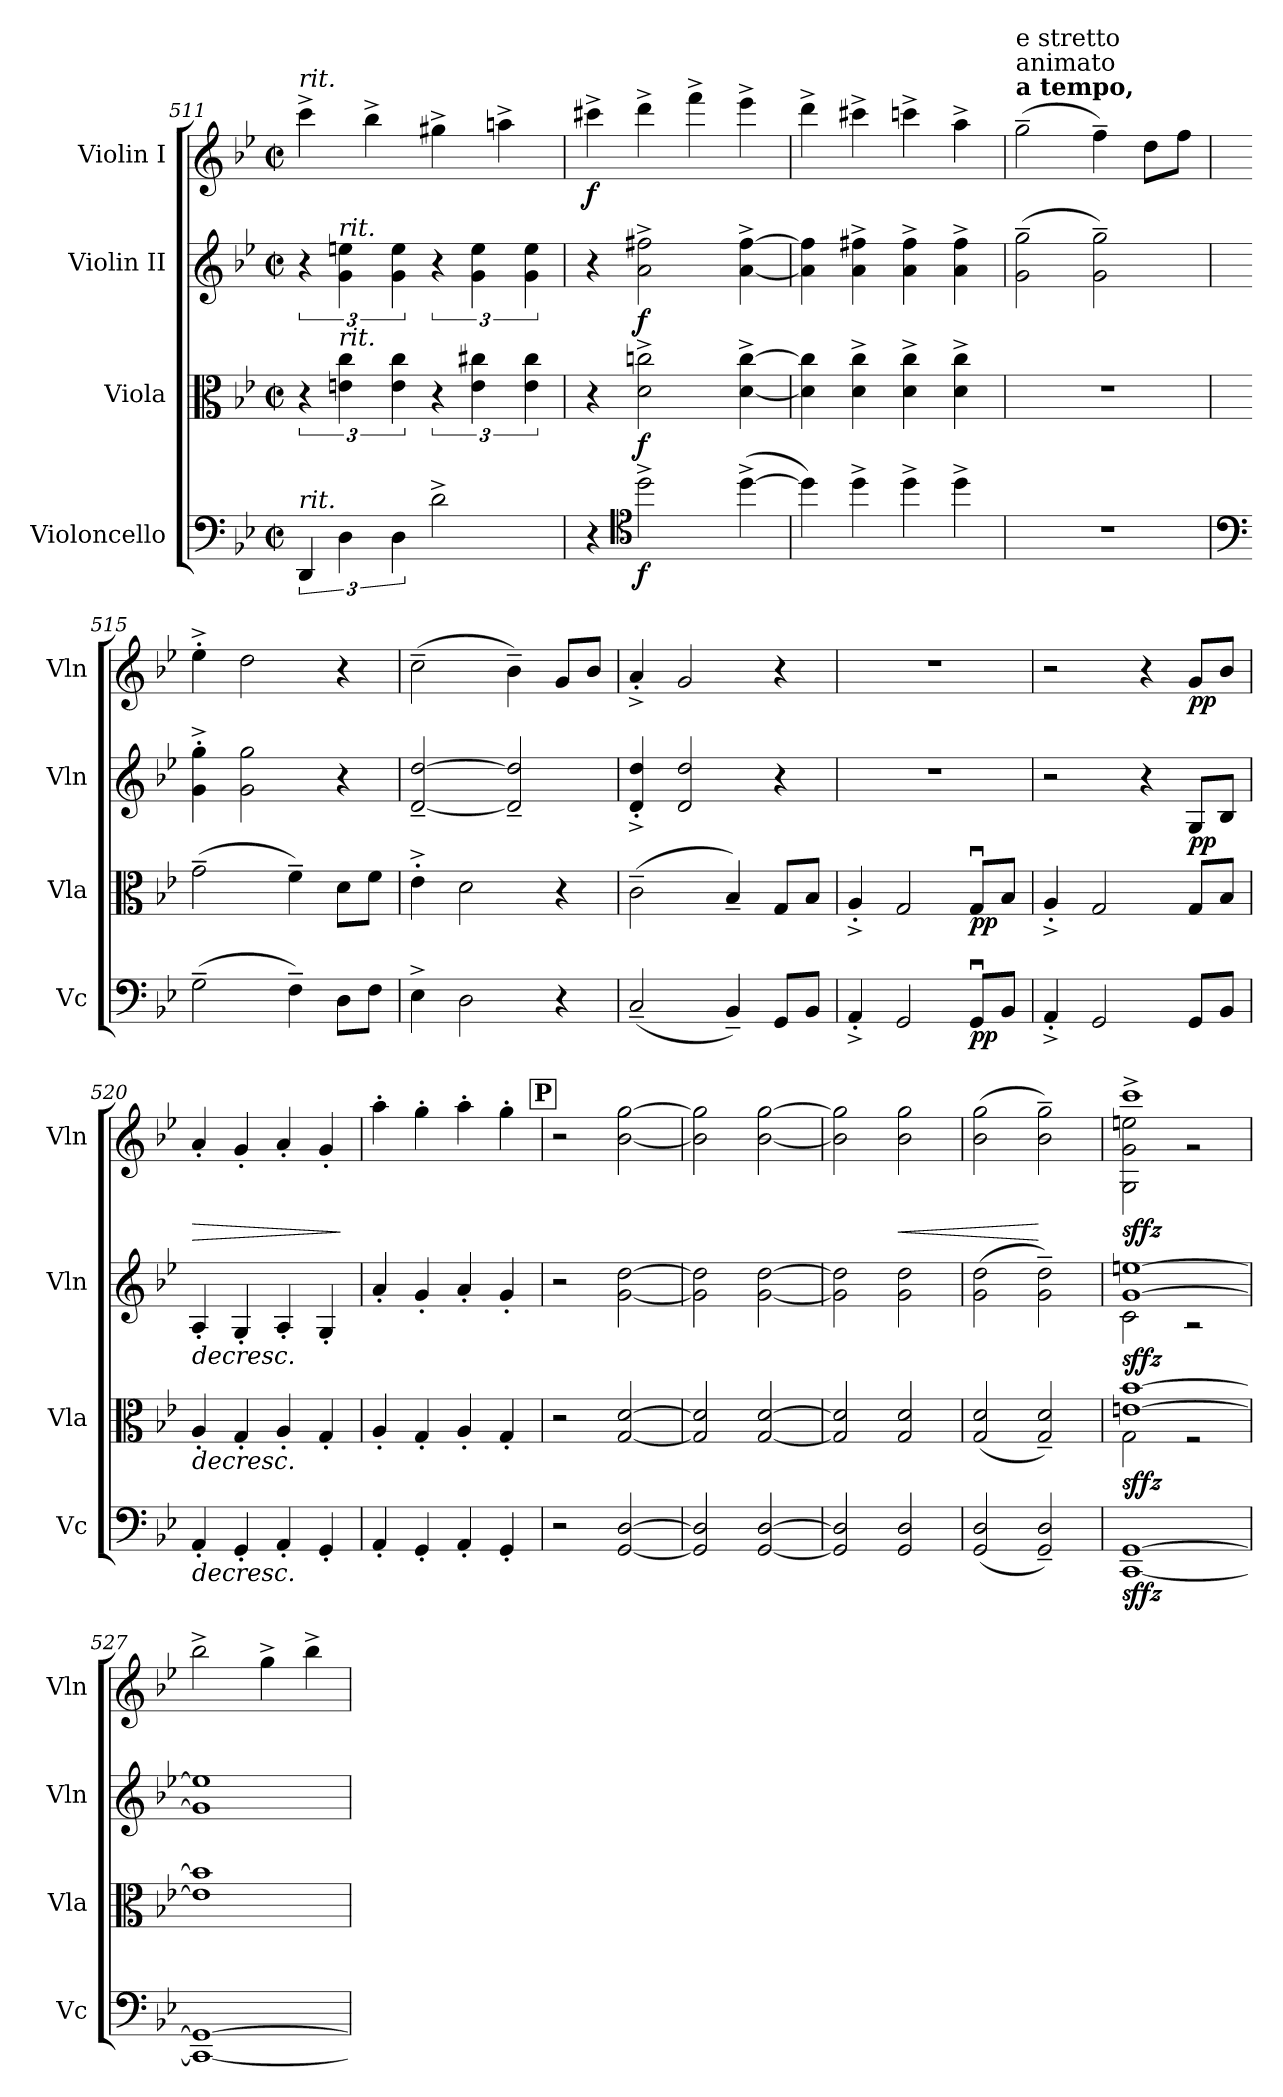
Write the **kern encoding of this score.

**kern	**dynam	**kern	**dynam	**kern	**dynam	**kern	**dynam
*part4	*part4	*part3	*part3	*part2	*part2	*part1	*part1
*staff4	*staff4	*staff3	*staff3	*staff2	*staff2	*staff1	*staff1
*I"Violoncello	*	*I"Viola	*	*I"Violin II	*	*I"Violin I	*
*I'Vc	*	*I'Vla	*	*I'Vln	*	*I'Vln	*
*clefF4	*	*clefC3	*	*clefG2	*	*clefG2	*
*k[b-e-]	*	*k[b-e-]	*	*k[b-e-]	*	*k[b-e-]	*
*M2/2	*	*M2/2	*	*M2/2	*	*M2/2	*
*met(c|)	*	*met(c|)	*	*met(c|)	*	*met(c|)	*
=511	=511	=511	=511	=511	=511	=511	=511
!	!	!	!	!	!	!LO:TX:a:i:t=rit.	!
!LO:TX:a:i:t=rit.	!	!	!	!	!	!	!
6DD/	.	6r	.	6r	.	4ccc^\	.
!	!	!	!	!LO:TX:a:i:t=rit.	!	!	!
!	!	!LO:TX:a:i:t=rit.	!	!	!	!	!
6D\	.	6en\ 6cc\	.	6g\ 6een\	.	.	.
.	.	.	.	.	.	4bb-^\	.
6D\	.	6e\ 6cc\	.	6g\ 6ee\	.	.	.
2d^\	.	6r	.	6r	.	4gg#X^\	.
.	.	6e\ 6cc#X\	.	6g\ 6ee\	.	.	.
.	.	.	.	.	.	4aan^\	.
.	.	6e\ 6cc#\	.	6g\ 6ee\	.	.	.
=512	=512	=512	=512	=512	=512	=512	=512
!	!	!	!	!	!	!	!LO:DY:b
4r	.	4r	.	4r	.	4ccc#X^\	f
*clefC4	*	*	*	*	*	*	*
!	!LO:DY:b	!	!LO:DY:b	!	!LO:DY:b	!	!
2dd^\	f	2d\^ 2ccn\^	f	2a\^ 2ff#X\^	f	4ddd^\	.
.	.	.	.	.	.	4fff^\	.
(<[4dd^\	.	[4d\^ [4cc\^	.	[4a\^ [4ff#\^	.	4eee-^\	.
=513	=513	=513	=513	=513	=513	=513	=513
4dd\])	.	4d\] 4cc\]	.	4a\] 4ff#\]	.	4ddd^\	.
4dd^\	.	4d\^ 4cc\^	.	4a\^ 4ff#X\^	.	4ccc#X^\	.
4dd^\	.	4d\^ 4cc\^	.	4a\^ 4ff#\^	.	4cccn^\	.
4dd^\	.	4d\^ 4cc\^	.	4a\^ 4ff#\^	.	4aa^\	.
=514	=514	=514	=514	=514	=514	=514	=514
!!LO:REH:place=s1:a:B:fs=14:t=O
!	!	!	!	!	!	!LO:TX:a:B:t=a tempo,	!
!	!	!	!	!	!	!LO:TX:a:t=animato	!
!	!	!	!	!	!	!LO:TX:a:t=e stretto	!
1r	.	1r	.	(>2g\~ 2gg\~	.	(>2gg~\	.
.	.	.	.	2g\~ 2gg\~)	.	4ff~\)	.
.	.	.	.	.	.	8dd\L	.
.	.	.	.	.	.	8ff\J	.
!!LO:LB:g=z
=515	=515	=515	=515	=515	=515	=515	=515
*clefF4	*	*	*	*	*	*	*
(>2G~\	.	(>2g~\	.	4g\'^ 4gg\'^	.	4ee-'^\	.
.	.	.	.	2g\ 2gg\	.	2dd\	.
4F~\)	.	4f~\)	.	.	.	.	.
8D\L	.	8d\L	.	4r	.	4r	.
8F\J	.	8f\J	.	.	.	.	.
=516	=516	=516	=516	=516	=516	=516	=516
4E-^\	.	4e-'^\	.	[2d/~ [2dd/~	.	(>2cc~\	.
2D\	.	2d\	.	.	.	.	.
.	.	.	.	2d/]~ 2dd/]~	.	4b-~\)	.
4r	.	4r	.	.	.	8g/L	.
.	.	.	.	.	.	8b-/J	.
=517	=517	=517	=517	=517	=517	=517	=517
(<2C~/	.	(>2c~\	.	4d/'^ 4dd/'^	.	4a'^/	.
.	.	.	.	2d/ 2dd/	.	2g/	.
4BB-~/)	.	4B-~/)	.	.	.	.	.
8GG/L	.	8G/L	.	4r	.	4r	.
8BB-/J	.	8B-/J	.	.	.	.	.
=518	=518	=518	=518	=518	=518	=518	=518
4AA'^/	.	4A'^/	.	1r	.	1r	.
2GG/	.	2G/	.	.	.	.	.
!	!LO:DY:b	!	!LO:DY:b	!	!	!	!
8GGu/L	pp	8Gu/L	pp	.	.	.	.
8BB-/J	.	8B-/J	.	.	.	.	.
=519	=519	=519	=519	=519	=519	=519	=519
4AA'^/	.	4A'^/	.	2r	.	2r	.
2GG/	.	2G/	.	.	.	.	.
.	.	.	.	4r	.	4r	.
!	!	!	!	!	!LO:DY:b	!	!LO:DY:b
8GG/L	.	8G/L	.	8G/L	pp	8g/L	pp
8BB-/J	.	8B-/J	.	8B-/J	.	8b-/J	.
=520	=520	=520	=520	=520	=520	=520	=520
!	!LO:HP:b	!	!LO:HP:b	!	!LO:HP:b	!	!LO:HP:b
4AA'/	>	4A'/	>	4A'/	>	4a'/	>
4GG'/	.	4G'/	.	4G'/	.	4g'/	.
4AA'/	.	4A'/	.	4A'/	.	4a'/	.
4GG'/	.	4G'/	.	4G'/	.	4g'/	.
.	.	.	.	.	.	.	]
=521	=521	=521	=521	=521	=521	=521	=521
4AA'/	.	4A'/	.	4a'/	.	4aa'\	.
4GG'/	.	4G'/	.	4g'/	.	4gg'\	.
4AA'/	.	4A'/	.	4a'/	.	4aa'\	.
4GG'/	.	4G'/	.	4g'/	.	4gg'\	.
!!LO:REH:place=s1:a:B:fs=14:t=P
=522	=522	=522	=522	=522	=522	=522	=522
2r	.	2r	.	2r	.	2r	.
!	!LO:DY:b	!	!LO:DY:b	!	!LO:DY:b	!	!LO:DY:b
[2GG/ [2D/	other-dynamics	[2G/ [2d/	other-dynamics	[2g\ [2dd\	other-dynamics	[2b-\ [2gg\	other-dynamics
=523	=523	=523	=523	=523	=523	=523	=523
2GG/] 2D/]	.	2G/] 2d/]	.	2g\] 2dd\]	.	2b-\] 2gg\]	.
[2GG/ [2D/	.	[2G/ [2d/	.	[2g\ [2dd\	.	[2b-\ [2gg\	.
!!LO:PB:g=z
=524	=524	=524	=524	=524	=524	=524	=524
2GG/] 2D/]	.	2G/] 2d/]	.	2g\] 2dd\]	.	2b-\] 2gg\]	.
!	!	!	!	!	!	!	!LO:HP:b
2GG/ 2D/	.	2G/ 2d/	.	2g\ 2dd\	.	2b-\ 2gg\	<
=525	=525	=525	=525	=525	=525	=525	=525
(<2GG/ 2D/	.	(<2G/ 2d/	.	(>2g\ 2dd\	.	(>2b-\ 2gg\	.
2GG/~ 2D/~)	.	2G/~ 2d/~)	.	2g\~ 2dd\~)	.	2b-\~ 2gg\~)	[
.	]	.	]	.	]	.	.
=526	=526	=526	=526	=526	=526	=526	=526
*	*	*	*	*	*	*MM184	*
*	*	*^	*	*^	*	*^	*
!	!LO:DY:b	!	!	!LO:DY:b	!	!	!LO:DY:b	!	!	!LO:DY:b
[1CC [1GG	sffz	[1en [1b-	2G\	sffz	[1g [1een	2c\	sffz	1ccc^	2G\ 2g\ 2een\	sffz
.	.	.	2r	.	.	2r	.	.	2r	.
*	*	*v	*v	*	*	*	*	*v	*v	*
*	*	*	*	*v	*v	*	*	*
=527	=527	=527	=527	=527	=527	=527	=527
1CC_ 1GG_	.	1e] 1b-]	.	1g] 1ee]	.	2bb-^\	.
.	.	.	.	.	.	4gg^\	.
.	.	.	.	.	.	4bb-^\	.
=	=	=	=	=	=	=	=
*-	*-	*-	*-	*-	*-	*-	*-
